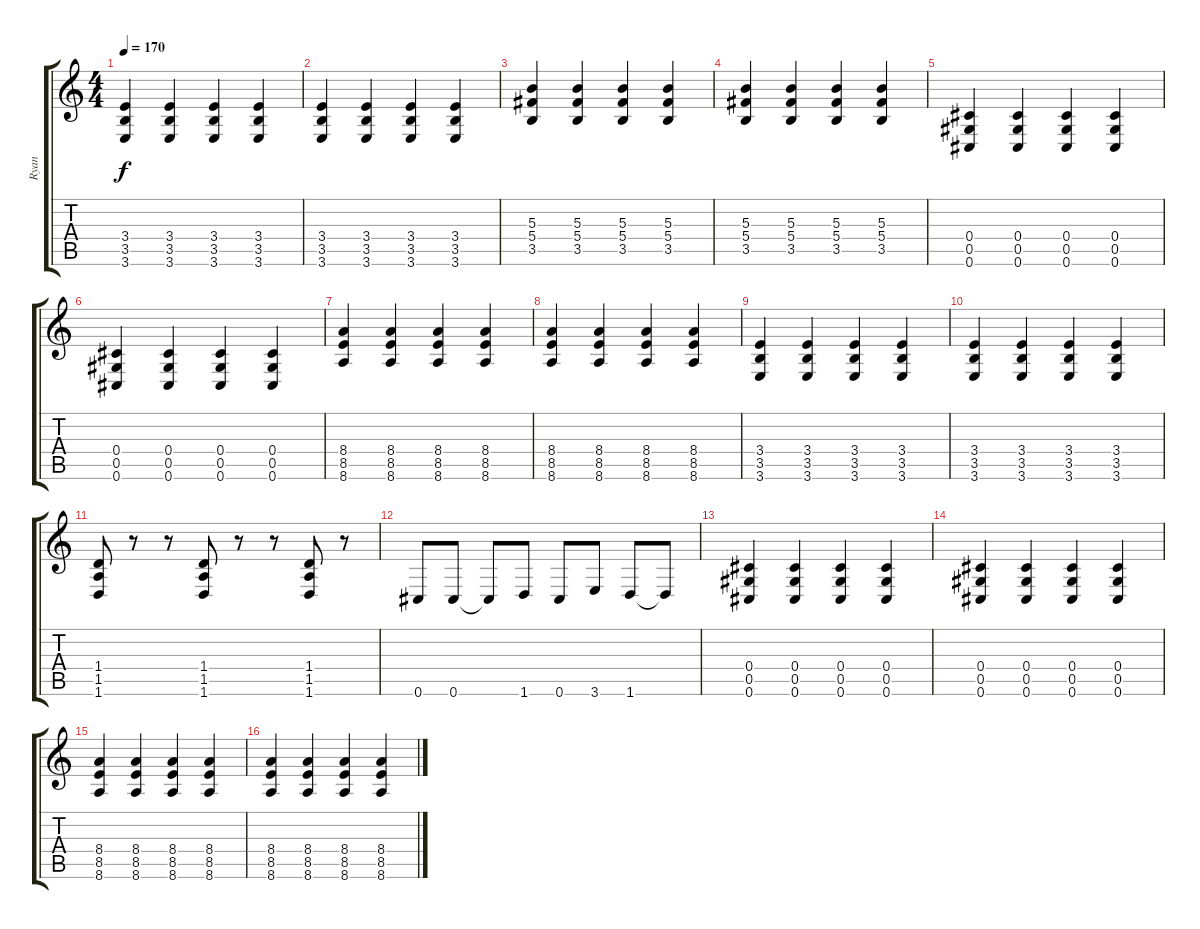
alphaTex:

\track ("Ryan" "Ryan") {instrument distortionguitar}
\staff {score tabs}
\tuning (Eb4 Bb3 Gb3 Db3 Ab2 Db2) {hide}
\ts (4 4)
\tempo 170
\clef g2
\ks c
(3.4 3.5 3.6).4{dy f} (3.4 3.5 3.6).4 (3.4 3.5 3.6).4 (3.4 3.5 3.6).4 |
(3.4 3.5 3.6).4 (3.4 3.5 3.6).4 (3.4 3.5 3.6).4 (3.4 3.5 3.6).4 |
(5.3 5.4 3.5).4 (5.3 5.4 3.5).4 (5.3 5.4 3.5).4 (5.3 5.4 3.5).4 |
(5.3 5.4 3.5).4 (5.3 5.4 3.5).4 (5.3 5.4 3.5).4 (5.3 5.4 3.5).4 |
(0.4 0.5 0.6).4 (0.4 0.5 0.6).4 (0.4 0.5 0.6).4 (0.4 0.5 0.6).4 |
(0.4 0.5 0.6).4 (0.4 0.5 0.6).4 (0.4 0.5 0.6).4 (0.4 0.5 0.6).4 |
(8.4 8.5 8.6).4 (8.4 8.5 8.6).4 (8.4 8.5 8.6).4 (8.4 8.5 8.6).4 |
(8.4 8.5 8.6).4 (8.4 8.5 8.6).4 (8.4 8.5 8.6).4 (8.4 8.5 8.6).4 |
(3.4 3.5 3.6).4 (3.4 3.5 3.6).4 (3.4 3.5 3.6).4 (3.4 3.5 3.6).4 |
(3.4 3.5 3.6).4 (3.4 3.5 3.6).4 (3.4 3.5 3.6).4 (3.4 3.5 3.6).4 |
(1.4 1.5 1.6).8 r.8 r.8 (1.4 1.5 1.6).8 r.8 r.8 (1.4 1.5 1.6).8 r.8 |
0.6.8 0.6.8 0.6{t}.8 1.6.8 0.6.8 3.6.8 1.6.8 1.6{t}.8 |
(0.4 0.5 0.6).4 (0.4 0.5 0.6).4 (0.4 0.5 0.6).4 (0.4 0.5 0.6).4 |
(0.4 0.5 0.6).4 (0.4 0.5 0.6).4 (0.4 0.5 0.6).4 (0.4 0.5 0.6).4 |
(8.4 8.5 8.6).4 (8.4 8.5 8.6).4 (8.4 8.5 8.6).4 (8.4 8.5 8.6).4 |
(8.4 8.5 8.6).4 (8.4 8.5 8.6).4 (8.4 8.5 8.6).4 (8.4 8.5 8.6).4
